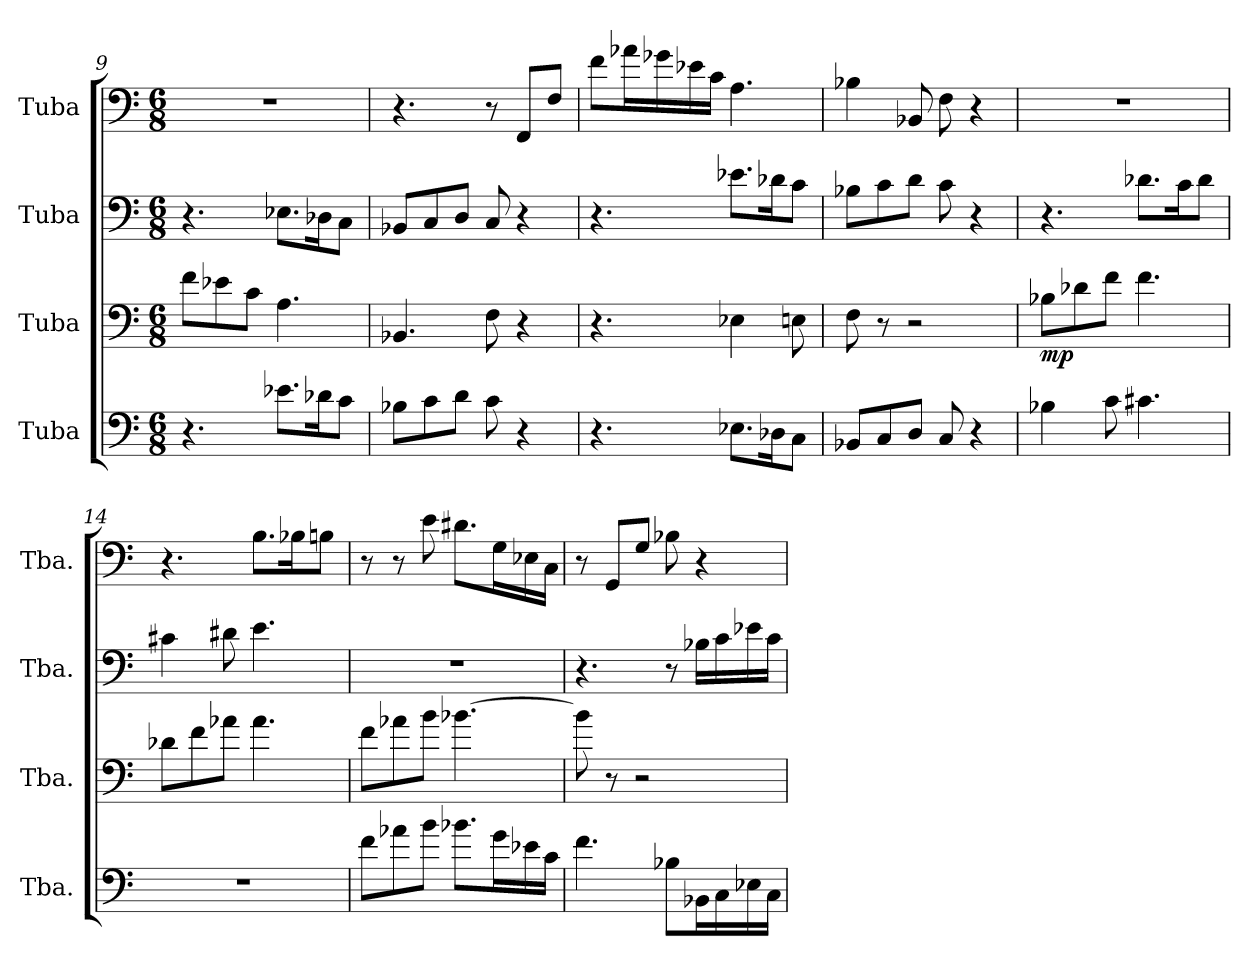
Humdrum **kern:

**kern	**kern	**dynam	**kern	**kern
*part4	*part3	*part3	*part2	*part1
*staff4	*staff3	*staff3	*staff2	*staff1
*I"Tuba	*I"Tuba	*	*I"Tuba	*I"Tuba
*I'Tba.	*I'Tba.	*	*I'Tba.	*I'Tba.
!!LO:PB:g=z
*clefF4	*clefF4	*	*clefF4	*clefF4
*k[]	*k[]	*	*k[]	*k[]
*M6/8	*M6/8	*	*M6/8	*M6/8
=9	=9	=9	=9	=9
4.r	8f\L	.	4.r	2.r
.	8e-X\	.	.	.
.	8c\J	.	.	.
8.e-X\L	4.A\	.	8.E-X\L	.
16d-X\K	.	.	16D-X\K	.
8c\J	.	.	8C\J	.
=10	=10	=10	=10	=10
8B-X\L	4.BB-X/	.	8BB-X/L	4.r
8c\	.	.	8C/	.
8d\J	.	.	8D/J	.
8c\	8F\	.	8C/	8r
4r	4r	.	4r	8FF/L
.	.	.	.	8F/J
=11	=11	=11	=11	=11
4.r	4.r	.	4.r	8f\L
.	.	.	.	16a-X\L
.	.	.	.	16g-X\
.	.	.	.	16e-X\
.	.	.	.	16c\JJ
8.E-X\L	4E-X\	.	8.e-X\L	4.A\
16D-X\K	.	.	16d-X\K	.
8C\J	8En\	.	8c\J	.
=12	=12	=12	=12	=12
8BB-X/L	8F\	.	8B-X\L	4B-X\
8C/	8r	.	8c\	.
8D/J	2r	.	8d\J	8BB-X/
8C/	.	.	8c\	8F\
4r	.	.	4r	4r
=13	=13	=13	=13	=13
!	!	!LO:DY:b	!	!
4B-X\	8B-X\L	mp	4.r	2.r
.	8d-X\	.	.	.
8c\	8f\J	.	.	.
4.c#X\	4.f\	.	8.d-X\L	.
.	.	.	16c\K	.
.	.	.	8d-\J	.
!!LO:LB:g=z
=14	=14	=14	=14	=14
2.r	8d-X\L	.	4c#X\	4.r
.	8f\	.	.	.
.	8a-X\J	.	8d#X\	.
.	4.a-\	.	4.e\	8.B\L
.	.	.	.	16B-X\K
.	.	.	.	8Bn\J
=15	=15	=15	=15	=15
8f\L	8f\L	.	2.r	8r
8a-X\	8a-X\	.	.	8r
8b\J	8b\J	.	.	8e\
8.b-X\L	[4.b-X\	.	.	8.d#X\L
16g\L	.	.	.	16G\L
16e-X\	.	.	.	16E-X\
16c\JJ	.	.	.	16C\JJ
=16	=16	=16	=16	=16
4.f\	8b-\]	.	4.r	8r
.	8r	.	.	8GG/L
.	2r	.	.	8G/J
8B-X\L	.	.	8r	8B-X\
16BB-X\L	.	.	16B-X\LL	4r
16C\	.	.	16c\	.
16E-X\	.	.	16e-X\	.
16C\JJ	.	.	16c\JJ	.
=	=	=	=	=
*-	*-	*-	*-	*-
